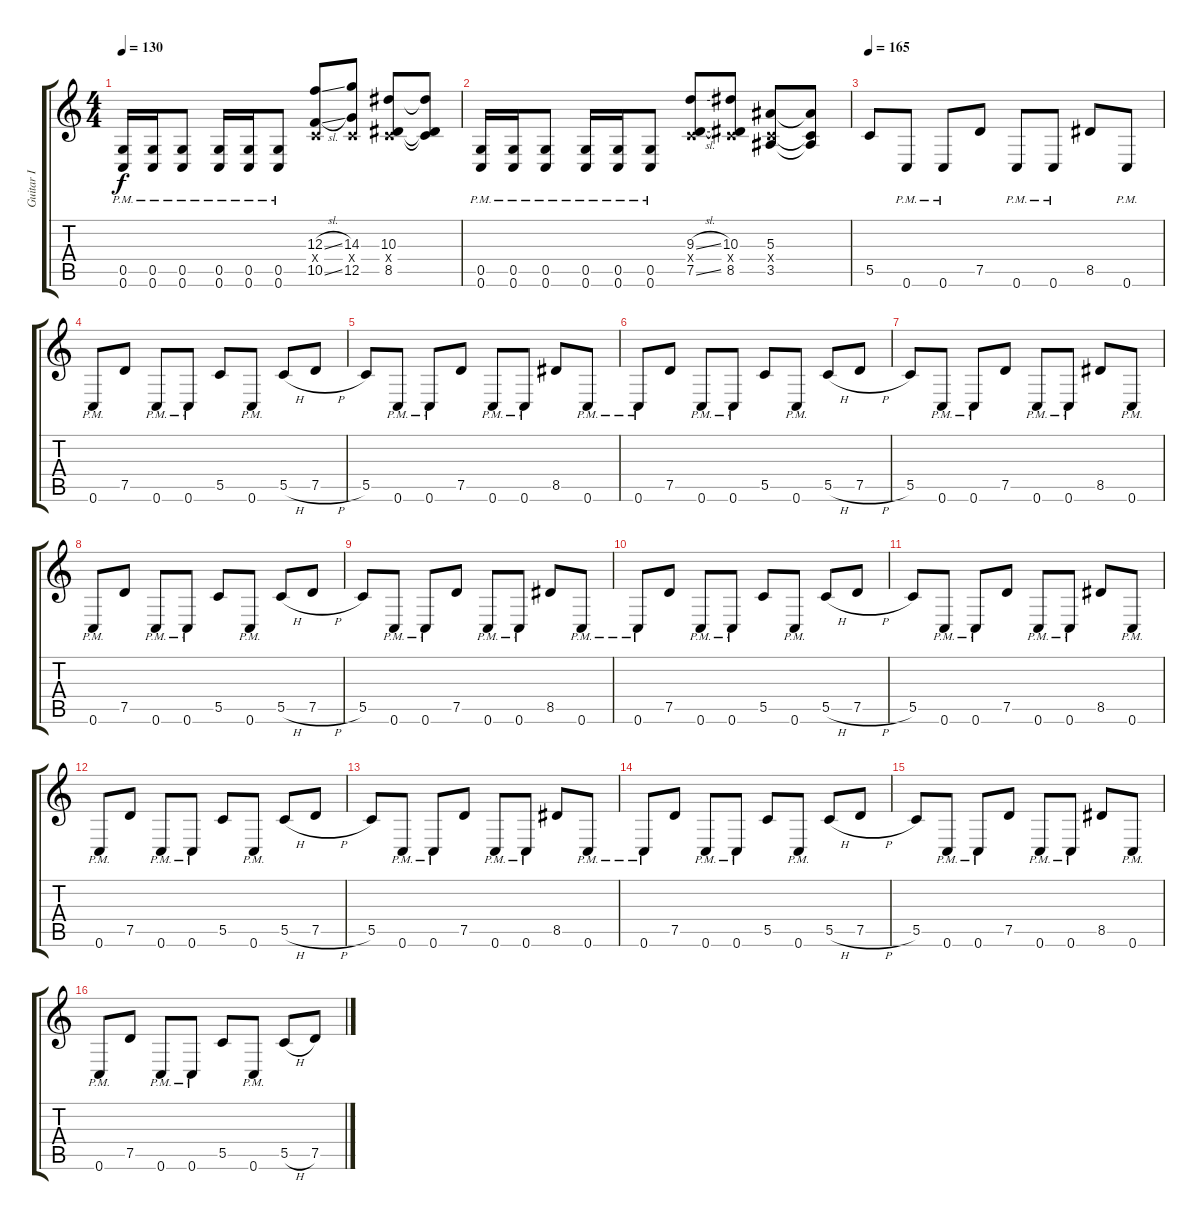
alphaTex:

\track ("Guitar I" "Guitar I") {instrument distortionguitar}
\staff {score tabs}
\tuning (D4 A3 F3 C3 G2 C2) {hide}
\ts (4 4)
\tempo 130
\clef g2
\ks c
(0.5{pm} 0.6{pm}).16{dy f} (0.5{pm} 0.6{pm}).16 (0.5{pm} 0.6{pm}).8 (0.5{pm} 0.6{pm}).16 (0.5{pm} 0.6{pm}).16 (0.5{pm} 0.6{pm}).8 (12.3{sl} 0.4{x} 10.5{sl}).8 (14.3 0.4{x} 12.5).8 (10.3 0.4{x} 8.5).8 (10.3{t} 0.4{t} 8.5{t}).8 |
(0.5{pm} 0.6{pm}).16 (0.5{pm} 0.6{pm}).16 (0.5{pm} 0.6{pm}).8 (0.5{pm} 0.6{pm}).16 (0.5{pm} 0.6{pm}).16 (0.5{pm} 0.6{pm}).8 (9.3{sl} 0.4{x} 7.5{sl}).8 (10.3 0.4{x} 8.5).8 (5.3 0.4{x} 3.5).8 (5.3{t} 0.4{t} 3.5{t}).8 |
\tempo 165
5.5.8 0.6{pm}.8 0.6{pm}.8 7.5.8 0.6{pm}.8 0.6{pm}.8 8.5.8 0.6{pm}.8 |
0.6{pm}.8 7.5.8 0.6{pm}.8 0.6{pm}.8 5.5.8 0.6{pm}.8 5.5{h}.8 7.5{h}.8 |
5.5.8 0.6{pm}.8 0.6{pm}.8 7.5.8 0.6{pm}.8 0.6{pm}.8 8.5.8 0.6{pm}.8 |
0.6{pm}.8 7.5.8 0.6{pm}.8 0.6{pm}.8 5.5.8 0.6{pm}.8 5.5{h}.8 7.5{h}.8 |
5.5.8 0.6{pm}.8 0.6{pm}.8 7.5.8 0.6{pm}.8 0.6{pm}.8 8.5.8 0.6{pm}.8 |
0.6{pm}.8 7.5.8 0.6{pm}.8 0.6{pm}.8 5.5.8 0.6{pm}.8 5.5{h}.8 7.5{h}.8 |
5.5.8 0.6{pm}.8 0.6{pm}.8 7.5.8 0.6{pm}.8 0.6{pm}.8 8.5.8 0.6{pm}.8 |
0.6{pm}.8 7.5.8 0.6{pm}.8 0.6{pm}.8 5.5.8 0.6{pm}.8 5.5{h}.8 7.5{h}.8 |
5.5.8 0.6{pm}.8 0.6{pm}.8 7.5.8 0.6{pm}.8 0.6{pm}.8 8.5.8 0.6{pm}.8 |
0.6{pm}.8 7.5.8 0.6{pm}.8 0.6{pm}.8 5.5.8 0.6{pm}.8 5.5{h}.8 7.5{h}.8 |
5.5.8 0.6{pm}.8 0.6{pm}.8 7.5.8 0.6{pm}.8 0.6{pm}.8 8.5.8 0.6{pm}.8 |
0.6{pm}.8 7.5.8 0.6{pm}.8 0.6{pm}.8 5.5.8 0.6{pm}.8 5.5{h}.8 7.5{h}.8 |
5.5.8 0.6{pm}.8 0.6{pm}.8 7.5.8 0.6{pm}.8 0.6{pm}.8 8.5.8 0.6{pm}.8 |
0.6{pm}.8 7.5.8 0.6{pm}.8 0.6{pm}.8 5.5.8 0.6{pm}.8 5.5{h}.8 7.5.8
